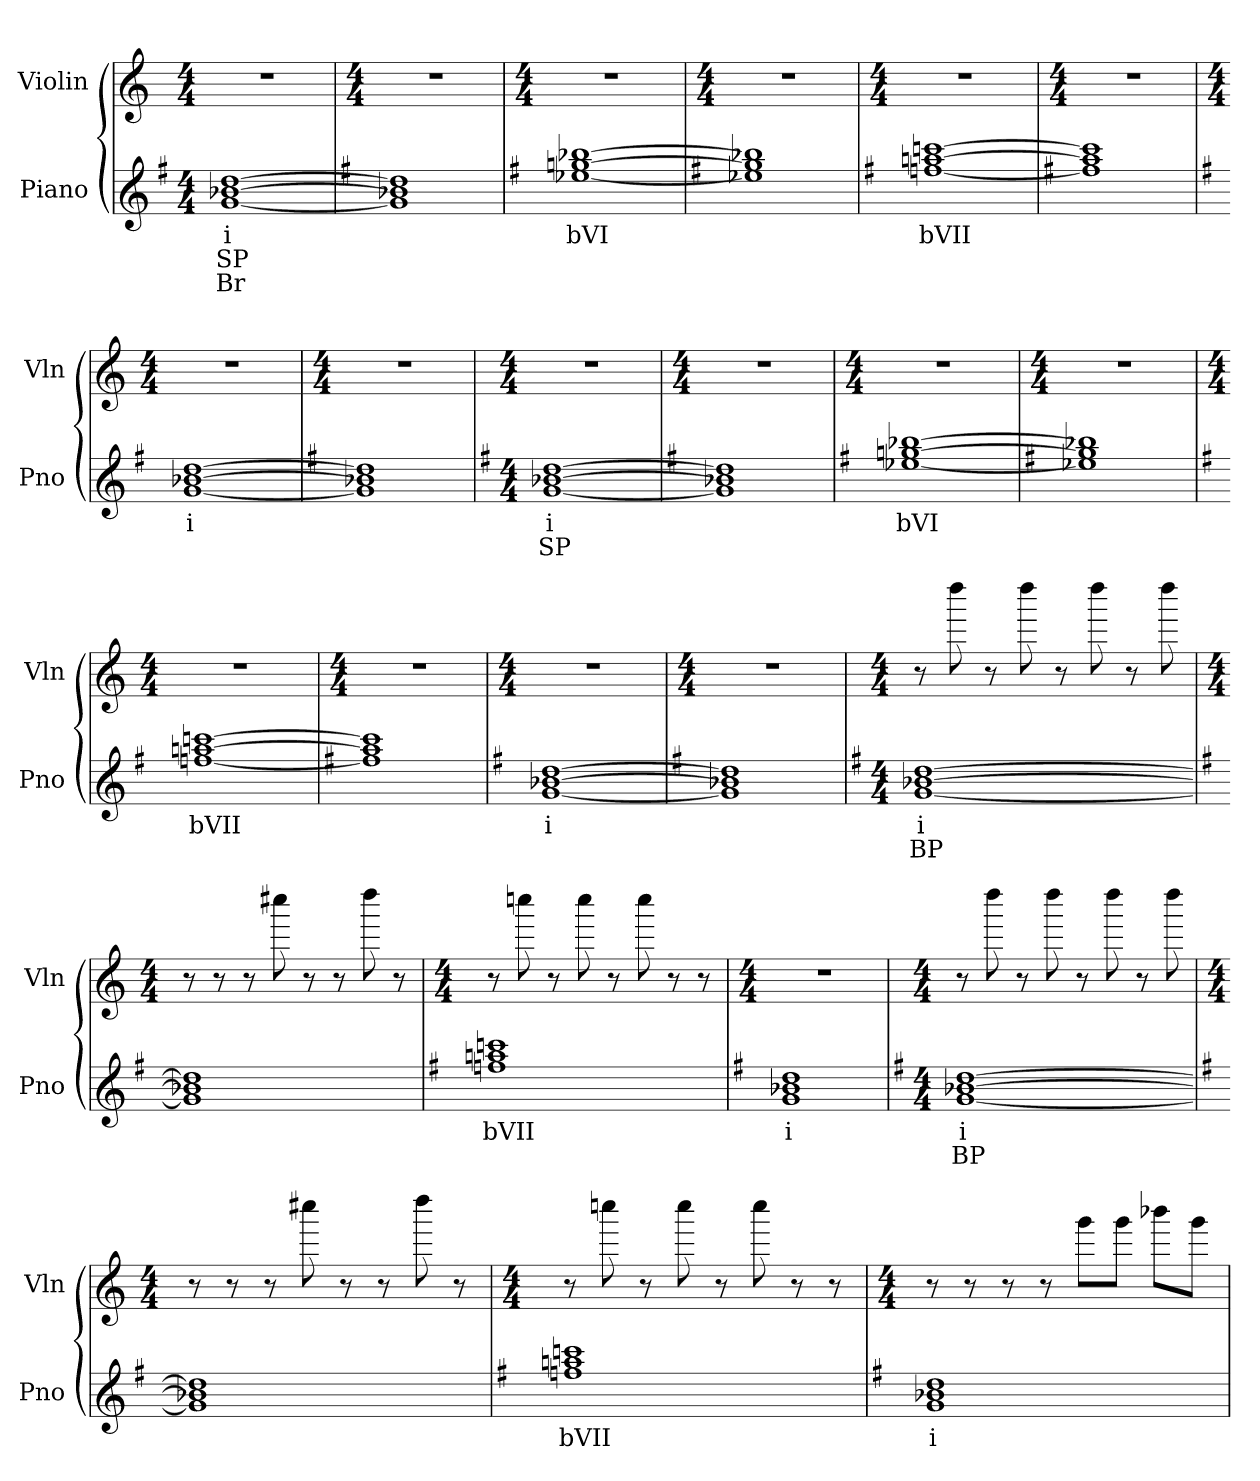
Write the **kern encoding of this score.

**kern	**text	**text	**text	**kern
*part2	*part2	*part2	*part2	*part1
*staff2	*staff2	*staff2	*staff2	*staff1
*I"Piano	*	*	*	*I"Violin
*I'Pno	*	*	*	*I'Vln
*k[f#]	*	*	*	*
*G:	*	*	*	*
*M4/4	*	*	*	*M4/4
=	=	=	=	=
[1g [1b-X [1dd	i	SP	Br	1r
=	=	=	=	=
*k[f#]	*	*	*	*
*G:	*	*	*	*
*	*	*	*	*M4/4
1g] 1b-X] 1dd]	.	.	.	1r
=	=	=	=	=
*k[f#]	*	*	*	*
*G:	*	*	*	*
*	*	*	*	*M4/4
[1ee-X [1ggn [1bb-X	bVI	.	.	1r
=	=	=	=	=
*k[f#]	*	*	*	*
*G:	*	*	*	*
*	*	*	*	*M4/4
1ee-X] 1ggn] 1bb-X]	.	.	.	1r
=	=	=	=	=
*k[f#]	*	*	*	*
*G:	*	*	*	*
*	*	*	*	*M4/4
[1ffn [1aan [1cccn	bVII	.	.	1r
=	=	=	=	=
*k[f#]	*	*	*	*
*G:	*	*	*	*
*	*	*	*	*M4/4
1ffn] 1aan] 1cccn]	.	.	.	1r
=	=	=	=	=
*k[f#]	*	*	*	*
*G:	*	*	*	*
*	*	*	*	*M4/4
[1g [1b-X [1dd	i	.	.	1r
=	=	=	=	=
*k[f#]	*	*	*	*
*G:	*	*	*	*
*	*	*	*	*M4/4
1g] 1b-X] 1dd]	.	.	.	1r
=	=	=	=	=
*k[f#]	*	*	*	*
*G:	*	*	*	*
*M4/4	*	*	*	*M4/4
[1g [1b-X [1dd	i	SP	.	1r
=	=	=	=	=
*k[f#]	*	*	*	*
*G:	*	*	*	*
*	*	*	*	*M4/4
1g] 1b-X] 1dd]	.	.	.	1r
=	=	=	=	=
*k[f#]	*	*	*	*
*G:	*	*	*	*
*	*	*	*	*M4/4
[1ee-X [1ggn [1bb-X	bVI	.	.	1r
=	=	=	=	=
*k[f#]	*	*	*	*
*G:	*	*	*	*
*	*	*	*	*M4/4
1ee-X] 1ggn] 1bb-X]	.	.	.	1r
=	=	=	=	=
*k[f#]	*	*	*	*
*G:	*	*	*	*
*	*	*	*	*M4/4
[1ffn [1aan [1cccn	bVII	.	.	1r
=	=	=	=	=
*k[f#]	*	*	*	*
*G:	*	*	*	*
*	*	*	*	*M4/4
1ffn] 1aan] 1cccn]	.	.	.	1r
=	=	=	=	=
*k[f#]	*	*	*	*
*G:	*	*	*	*
*	*	*	*	*M4/4
[1g [1b-X [1dd	i	.	.	1r
=	=	=	=	=
*k[f#]	*	*	*	*
*G:	*	*	*	*
*	*	*	*	*M4/4
1g] 1b-X] 1dd]	.	.	.	1r
=	=	=	=	=
*k[f#]	*	*	*	*
*G:	*	*	*	*
*M4/4	*	*	*	*M4/4
[1g [1b-X [1dd	i	BP	.	8r
.	.	.	.	8dddd
.	.	.	.	8r
.	.	.	.	8dddd
.	.	.	.	8r
.	.	.	.	8dddd
.	.	.	.	8r
.	.	.	.	8dddd
=	=	=	=	=
*k[f#]	*	*	*	*
*G:	*	*	*	*
*	*	*	*	*M4/4
1g] 1b-X] 1dd]	.	.	.	8r
.	.	.	.	8r
.	.	.	.	8r
.	.	.	.	8cccc#X
.	.	.	.	8r
.	.	.	.	8r
.	.	.	.	8dddd
.	.	.	.	8r
=	=	=	=	=
*k[f#]	*	*	*	*
*G:	*	*	*	*
*	*	*	*	*M4/4
1ffn 1aan 1cccn	bVII	.	.	8r
.	.	.	.	8ccccn
.	.	.	.	8r
.	.	.	.	8cccc
.	.	.	.	8r
.	.	.	.	8cccc
.	.	.	.	8r
.	.	.	.	8r
=	=	=	=	=
*k[f#]	*	*	*	*
*G:	*	*	*	*
*	*	*	*	*M4/4
1g 1b-X 1dd	i	.	.	1r
=	=	=	=	=
*k[f#]	*	*	*	*
*G:	*	*	*	*
*M4/4	*	*	*	*M4/4
[1g [1b-X [1dd	i	BP	.	8r
.	.	.	.	8dddd
.	.	.	.	8r
.	.	.	.	8dddd
.	.	.	.	8r
.	.	.	.	8dddd
.	.	.	.	8r
.	.	.	.	8dddd
=	=	=	=	=
*k[f#]	*	*	*	*
*G:	*	*	*	*
*	*	*	*	*M4/4
1g] 1b-X] 1dd]	.	.	.	8r
.	.	.	.	8r
.	.	.	.	8r
.	.	.	.	8cccc#X
.	.	.	.	8r
.	.	.	.	8r
.	.	.	.	8dddd
.	.	.	.	8r
=	=	=	=	=
*k[f#]	*	*	*	*
*G:	*	*	*	*
*	*	*	*	*M4/4
1ffn 1aan 1cccn	bVII	.	.	8r
.	.	.	.	8ccccn
.	.	.	.	8r
.	.	.	.	8cccc
.	.	.	.	8r
.	.	.	.	8cccc
.	.	.	.	8r
.	.	.	.	8r
=	=	=	=	=
*k[f#]	*	*	*	*
*G:	*	*	*	*
*	*	*	*	*M4/4
1g 1b-X 1dd	i	.	.	8r
.	.	.	.	8r
.	.	.	.	8r
.	.	.	.	8r
.	.	.	.	8gggL
.	.	.	.	8gggJ
.	.	.	.	8bbb-XL
.	.	.	.	8gggJ
=	=	=	=	=
*-	*-	*-	*-	*-
